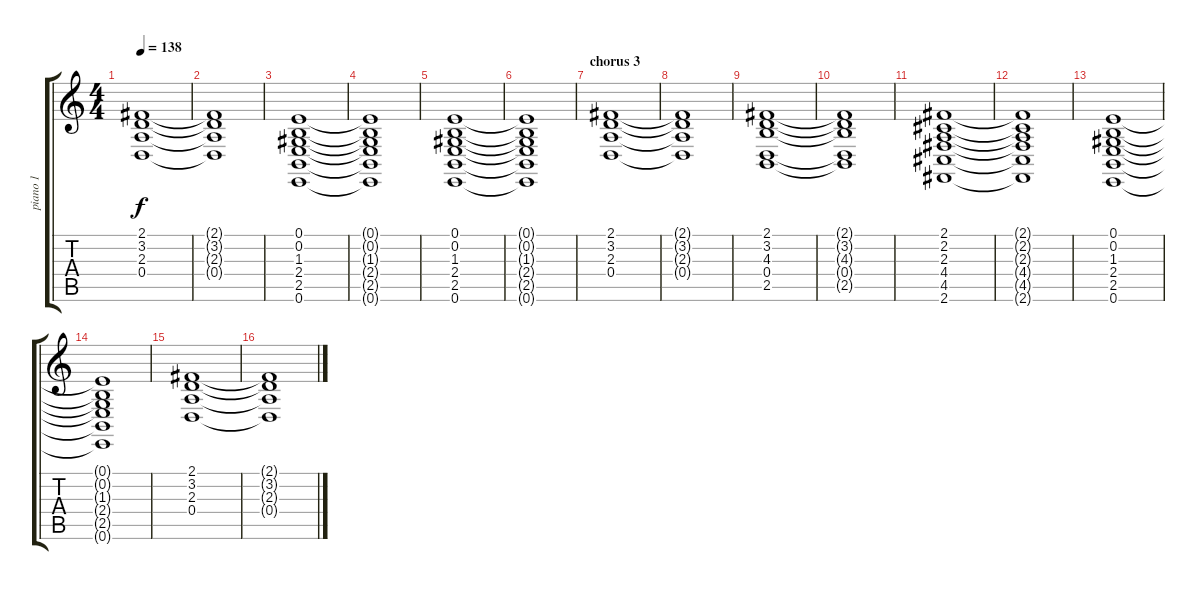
\track ("piano 1" "piano 1") {instrument acousticgrandpiano}
\staff {score tabs}
\tuning (E4 B3 G3 D3 A2 E2) {hide}
\ts (4 4)
\tempo 138
\clef g2
\ks c
(2.1 3.2 2.3 0.4).1{dy f} |
(2.1{t} 3.2{t} 2.3{t} 0.4{t}).1 |
(0.1 0.2 1.3 2.4 2.5 0.6).1 |
(0.1{t} 0.2{t} 1.3{t} 2.4{t} 2.5{t} 0.6{t}).1 |
(0.1 0.2 1.3 2.4 2.5 0.6).1 |
(0.1{t} 0.2{t} 1.3{t} 2.4{t} 2.5{t} 0.6{t}).1 |
\section ("" "chorus 3")
(2.1 3.2 2.3 0.4).1 |
(2.1{t} 3.2{t} 2.3{t} 0.4{t}).1 |
(2.1 3.2 4.3 0.4 2.5).1 |
(2.1{t} 3.2{t} 4.3{t} 0.4{t} 2.5{t}).1 |
(2.1 2.2 2.3 4.4 4.5 2.6).1 |
(2.1{t} 2.2{t} 2.3{t} 4.4{t} 4.5{t} 2.6{t}).1 |
(0.1 0.2 1.3 2.4 2.5 0.6).1 |
(0.1{t} 0.2{t} 1.3{t} 2.4{t} 2.5{t} 0.6{t}).1 |
(2.1 3.2 2.3 0.4).1 |
(2.1{t} 3.2{t} 2.3{t} 0.4{t}).1
